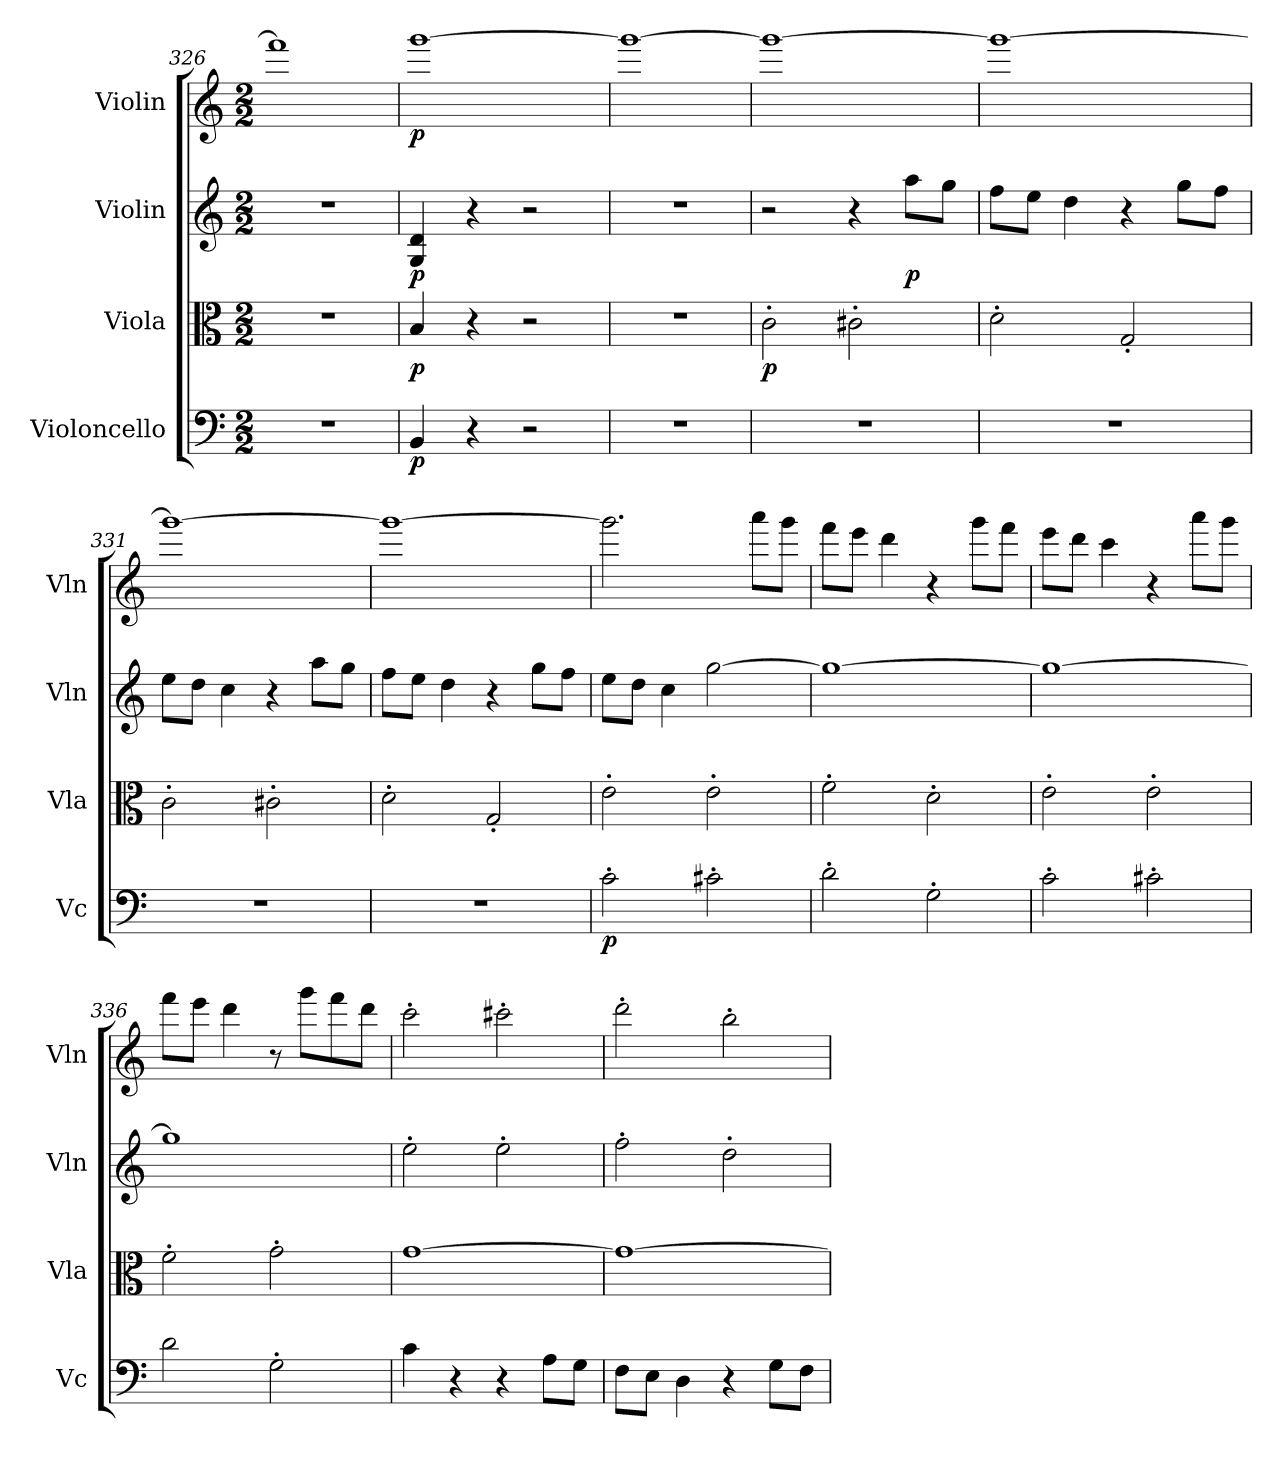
**kern	**dynam	**kern	**dynam	**kern	**dynam	**kern	**dynam
*part4	*part4	*part3	*part3	*part2	*part2	*part1	*part1
*staff4	*staff4	*staff3	*staff3	*staff2	*staff2	*staff1	*staff1
*I"Violoncello	*	*I"Viola	*	*I"Violin	*	*I"Violin	*
*I'Vc	*	*I'Vla	*	*I'Vln	*	*I'Vln	*
*clefF4	*	*clefC3	*	*clefG2	*	*clefG2	*
*k[]	*	*k[]	*	*k[]	*	*k[]	*
*C:	*	*C:	*	*C:	*	*C:	*
*M2/2	*	*M2/2	*	*M2/2	*	*M2/2	*
=326	=326	=326	=326	=326	=326	=326	=326
1r	.	1r	.	1r	.	1fff#]	.
=327	=327	=327	=327	=327	=327	=327	=327
4BB/	p	4B/	p	4G/ 4d/	p	[1ggg	p
4r	.	4r	.	4r	.	.	.
2r	.	2r	.	2r	.	.	.
=328	=328	=328	=328	=328	=328	=328	=328
1r	.	1r	.	1r	.	1ggg_	.
=329	=329	=329	=329	=329	=329	=329	=329
1r	.	2c'\	p	2r	.	1ggg_	.
.	.	2c#X'\	.	4r	.	.	.
.	.	.	.	8aa\L	p	.	.
.	.	.	.	8gg\J	.	.	.
=330	=330	=330	=330	=330	=330	=330	=330
1r	.	2d'\	.	8ff\L	.	1ggg_	.
.	.	.	.	8ee\J	.	.	.
.	.	.	.	4dd\	.	.	.
.	.	2G'/	.	4r	.	.	.
.	.	.	.	8gg\L	.	.	.
.	.	.	.	8ff\J	.	.	.
=331	=331	=331	=331	=331	=331	=331	=331
1r	.	2c'\	.	8ee\L	.	1ggg_	.
.	.	.	.	8dd\J	.	.	.
.	.	.	.	4cc\	.	.	.
.	.	2c#X'\	.	4r	.	.	.
.	.	.	.	8aa\L	.	.	.
.	.	.	.	8gg\J	.	.	.
=332	=332	=332	=332	=332	=332	=332	=332
1r	.	2d'\	.	8ff\L	.	1ggg_	.
.	.	.	.	8ee\J	.	.	.
.	.	.	.	4dd\	.	.	.
.	.	2G'/	.	4r	.	.	.
.	.	.	.	8gg\L	.	.	.
.	.	.	.	8ff\J	.	.	.
=333	=333	=333	=333	=333	=333	=333	=333
2c'\	p	2e'\	.	8ee\L	.	2.ggg\]	.
.	.	.	.	8dd\J	.	.	.
.	.	.	.	4cc\	.	.	.
2c#X'\	.	2e'\	.	[2gg\	.	.	.
.	.	.	.	.	.	8aaa\L	.
.	.	.	.	.	.	8ggg\J	.
=334	=334	=334	=334	=334	=334	=334	=334
2d'\	.	2f'\	.	1gg_	.	8fff\L	.
.	.	.	.	.	.	8eee\J	.
.	.	.	.	.	.	4ddd\	.
2G'\	.	2d'\	.	.	.	4r	.
.	.	.	.	.	.	8ggg\L	.
.	.	.	.	.	.	8fff\J	.
=335	=335	=335	=335	=335	=335	=335	=335
2c'\	.	2e'\	.	1gg_	.	8eee\L	.
.	.	.	.	.	.	8ddd\J	.
.	.	.	.	.	.	4ccc\	.
2c#X'\	.	2e'\	.	.	.	4r	.
.	.	.	.	.	.	8aaa\L	.
.	.	.	.	.	.	8ggg\J	.
=336	=336	=336	=336	=336	=336	=336	=336
2d\	.	2f'\	.	1gg]	.	8fff\L	.
.	.	.	.	.	.	8eee\J	.
.	.	.	.	.	.	4ddd\	.
2G'\	.	2g'\	.	.	.	8r	.
.	.	.	.	.	.	8ggg\L	.
.	.	.	.	.	.	8fff\	.
.	.	.	.	.	.	8ddd\J	.
=337	=337	=337	=337	=337	=337	=337	=337
4c\	.	[1g	.	2ee'\	.	2ccc'\	.
4r	.	.	.	.	.	.	.
4r	.	.	.	2ee'\	.	2ccc#X'\	.
8A\L	.	.	.	.	.	.	.
8G\J	.	.	.	.	.	.	.
=338	=338	=338	=338	=338	=338	=338	=338
8F\L	.	1g_	.	2ff'\	.	2ddd'\	.
8E\J	.	.	.	.	.	.	.
4D\	.	.	.	.	.	.	.
4r	.	.	.	2dd'\	.	2bb'\	.
8G\L	.	.	.	.	.	.	.
8F\J	.	.	.	.	.	.	.
=	=	=	=	=	=	=	=
*-	*-	*-	*-	*-	*-	*-	*-
